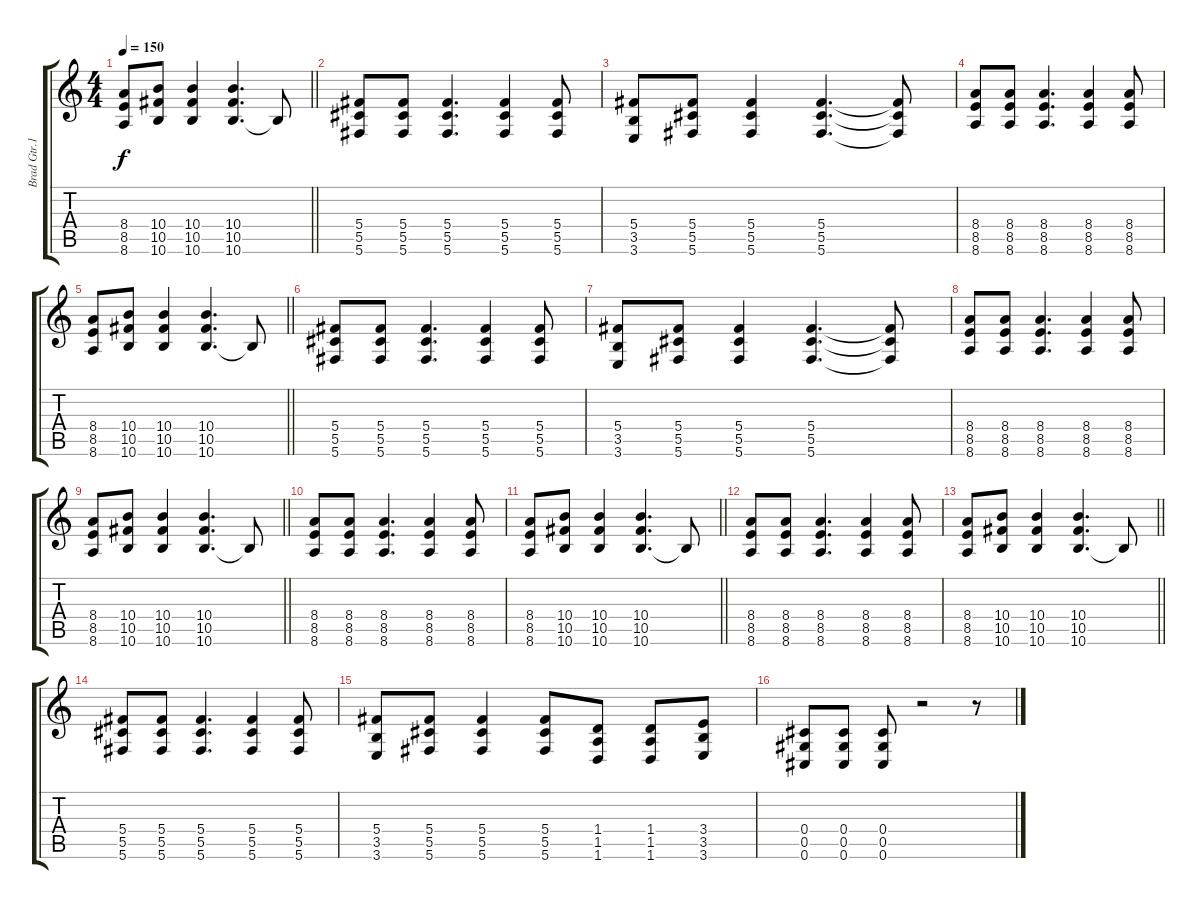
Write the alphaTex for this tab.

\track ("Brad Gtr.1" "Brad Gtr.1") {instrument distortionguitar}
\staff {score tabs}
\tuning (Eb4 Bb3 Gb3 Db3 Ab2 Db2) {hide}
\ts (4 4)
\tempo 150
\clef g2
\barLineRight lightlight
\ks c
(8.4 8.5 8.6).8{dy f} (10.4 10.5 10.6).8 (10.4 10.5 10.6).4 (10.4 10.5 10.6).4{d} 10.6{t}.8 |
(5.4 5.5 5.6).8 (5.4 5.5 5.6).8 (5.4 5.5 5.6).4{d} (5.4 5.5 5.6).4 (5.4 5.5 5.6).8 |
(5.4 3.5 3.6).8 (5.4 5.5 5.6).8 (5.4 5.5 5.6).4 (5.4 5.5 5.6).4{d} (5.4{t} 5.5{t} 5.6{t}).8 |
(8.4 8.5 8.6).8 (8.4 8.5 8.6).8 (8.4 8.5 8.6).4{d} (8.4 8.5 8.6).4 (8.4 8.5 8.6).8 |
\barLineRight lightlight
(8.4 8.5 8.6).8 (10.4 10.5 10.6).8 (10.4 10.5 10.6).4 (10.4 10.5 10.6).4{d} 10.6{t}.8 |
(5.4 5.5 5.6).8 (5.4 5.5 5.6).8 (5.4 5.5 5.6).4{d} (5.4 5.5 5.6).4 (5.4 5.5 5.6).8 |
(5.4 3.5 3.6).8 (5.4 5.5 5.6).8 (5.4 5.5 5.6).4 (5.4 5.5 5.6).4{d} (5.4{t} 5.5{t} 5.6{t}).8 |
(8.4 8.5 8.6).8 (8.4 8.5 8.6).8 (8.4 8.5 8.6).4{d} (8.4 8.5 8.6).4 (8.4 8.5 8.6).8 |
\barLineRight lightlight
(8.4 8.5 8.6).8 (10.4 10.5 10.6).8 (10.4 10.5 10.6).4 (10.4 10.5 10.6).4{d} 10.6{t}.8 |
(8.4 8.5 8.6).8 (8.4 8.5 8.6).8 (8.4 8.5 8.6).4{d} (8.4 8.5 8.6).4 (8.4 8.5 8.6).8 |
\barLineRight lightlight
(8.4 8.5 8.6).8 (10.4 10.5 10.6).8 (10.4 10.5 10.6).4 (10.4 10.5 10.6).4{d} 10.6{t}.8 |
(8.4 8.5 8.6).8 (8.4 8.5 8.6).8 (8.4 8.5 8.6).4{d} (8.4 8.5 8.6).4 (8.4 8.5 8.6).8 |
\barLineRight lightlight
(8.4 8.5 8.6).8 (10.4 10.5 10.6).8 (10.4 10.5 10.6).4 (10.4 10.5 10.6).4{d} 10.6{t}.8 |
(5.4 5.5 5.6).8 (5.4 5.5 5.6).8 (5.4 5.5 5.6).4{d} (5.4 5.5 5.6).4 (5.4 5.5 5.6).8 |
(5.4 3.5 3.6).8 (5.4 5.5 5.6).8 (5.4 5.5 5.6).4 (5.4 5.5 5.6).8 (1.4 1.5 1.6).8 (1.4 1.5 1.6).8 (3.4 3.5 3.6).8 |
(0.4 0.5 0.6).8 (0.4 0.5 0.6).8 (0.4 0.5 0.6).8 r.2 r.8
